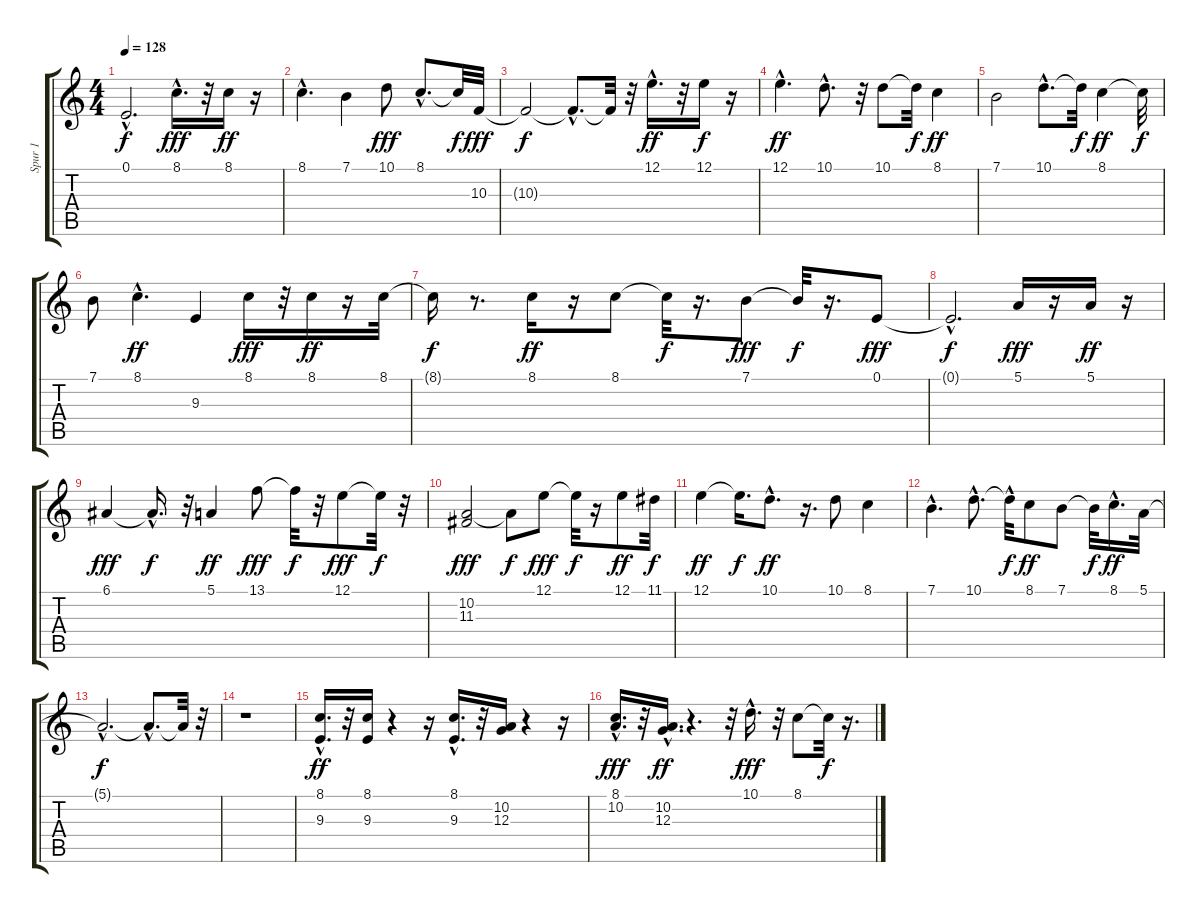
\track ("Spur 1" "Spur 1") {instrument flute}
\staff {score tabs}
\tuning (E4 B3 G3 D3 A2 E2) {hide}
\ts (4 4)
\tempo 128
\clef g2
\ks c
0.1{hac t}.2{d dy f} 8.1{hac}.16{d dy fff} r.32 8.1.16{dy ff} r.16 |
8.1{hac}.4{d} 7.1.4 10.1.8{dy fff} 8.1{hac}.8{d} 8.1{t}.32{dy f} 10.3.32{dy fff} |
10.3{t}.2{dy f} 10.3{hac t}.8{d} 10.3{t}.32 r.32 12.1{hac}.16{d dy ff} r.32 12.1.16{dy f} r.16 |
12.1{hac}.4{d dy ff} 10.1{hac}.8{d} r.32 10.1.8 10.1{t}.32{dy f} 8.1.4{dy ff} |
7.1.2 10.1{hac}.8{d} 10.1{t}.32{dy f} 8.1.4{dy ff} 8.1{t}.32{dy f} |
7.1.8 8.1{hac}.4{d dy ff} 9.3.4 8.1.16{dy fff} r.32 8.1.16{dy ff} r.16 8.1.32 |
8.1{t}.16{dy f} r.8{d} 8.1.16{dy ff} r.16 8.1.8 8.1{t}.32{dy f} r.16{d} 7.1.8{dy fff} 7.1{t}.32{dy f} r.16{d} 0.1.8{dy fff} |
0.1{hac t}.2{d dy f} 5.1.16{dy fff} r.16 5.1.16{dy ff} r.16 |
6.1.4{dy fff} 6.1{hac t}.16{d dy f} r.32 5.1.4{dy ff} 13.1.8{dy fff} 13.1{t}.32{dy f} r.32 12.1.8{dy fff} 12.1{t}.32{dy f} r.32 |
(10.2 11.3).2{dy fff} 10.2{t}.8{dy f} 12.1.8{dy fff} 12.1{t}.32{dy f} r.16 12.1.8{dy ff} 11.1.32{dy f} |
12.1.4{dy ff} 12.1{t}.16{d dy f} 10.1{hac}.8{d dy ff} r.16{d} 10.1.8 8.1.4 |
7.1{hac}.4{d} 10.1{hac}.8{d} 10.1{hac t}.32{dy f} 8.1.8{dy ff} 7.1.8 7.1{t}.32{dy f} 8.1{hac}.16{d dy ff} 5.1.32 |
5.1{hac t}.2{d dy f} 5.1{hac t}.8{d} 5.1{t}.32 r.32 |
r.1 |
(8.1{hac} 9.3{hac}).16{d dy ff} r.32 (8.1 9.3).16 r.4 r.16 (8.1 9.3{hac}).16{d} r.32 (10.2 12.3).16 r.4 r.16 |
(8.1{hac} 10.2).16{d dy fff} r.32 (10.2{hac} 12.3{hac}).16{d dy ff} r.4{d} r.32 10.1{hac}.16{d dy fff} r.32 8.1.8 8.1{t}.32{dy f} r.16{d}
